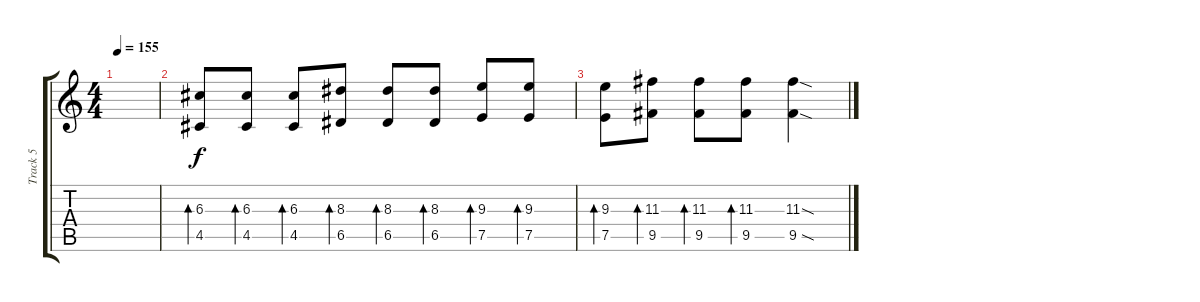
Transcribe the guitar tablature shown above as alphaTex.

\track ("Track 5" "Track 5") {instrument distortionguitar}
\staff {score tabs}
\tuning (E4 B3 G3 D3 A2 E2) {hide}
\ts (4 4)
\tempo 155
\clef g2
\ks c
|
(6.3 4.5).8{bd 120} (6.3 4.5).8{bd 120} (6.3 4.5).8{bd 120} (8.3 6.5).8{bd 120} (8.3 6.5).8{bd 120} (8.3 6.5).8{bd 120} (9.3 7.5).8{bd 120} (9.3 7.5).8{bd 120} |
(9.3 7.5).8{bd 120} (11.3 9.5).8{bd 120} (11.3 9.5).8{bd 120} (11.3 9.5).8{bd 120} (11.3{sod} 9.5{sod}).4
